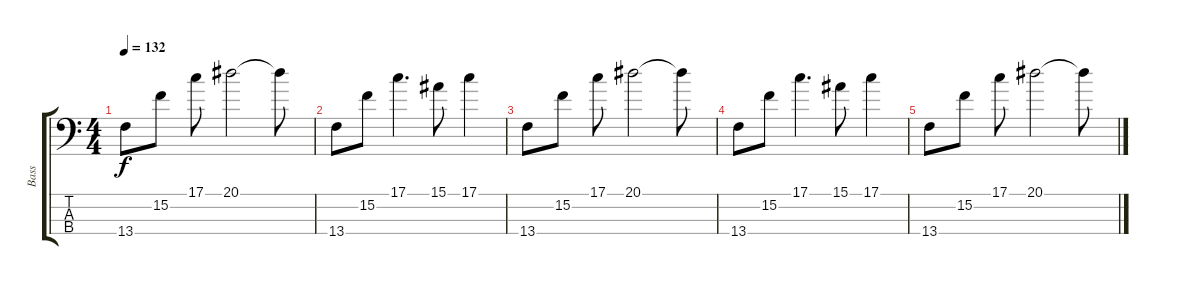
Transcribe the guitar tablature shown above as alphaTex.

\track ("Bass" "Bass") {instrument electricbassfinger}
\staff {score tabs}
\tuning (G2 D2 A1 E1) {hide}
\ts (4 4)
\tempo 132
\clef f4
\ks c
13.4.8{dy f} 15.2.8 17.1.8 20.1.2 20.1{t}.8 |
13.4.8 15.2.8 17.1.4{d} 15.1.8 17.1.4 |
13.4.8 15.2.8 17.1.8 20.1.2 20.1{t}.8 |
13.4.8 15.2.8 17.1.4{d} 15.1.8 17.1.4 |
13.4.8 15.2.8 17.1.8 20.1.2 20.1{t}.8
